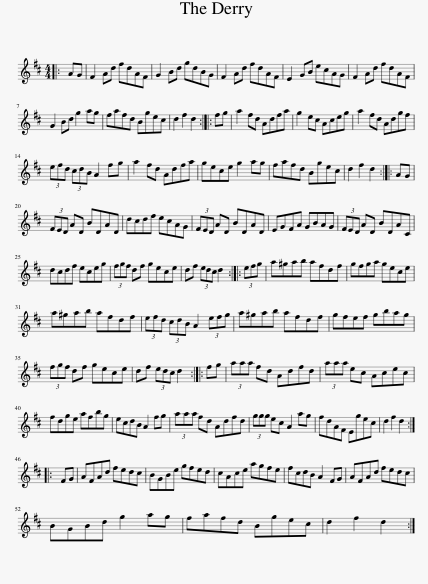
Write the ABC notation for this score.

X:1
L:1/8
M:4/4
I:linebreak $
K:D
V:1 treble
V:1
|: AG | F2 Ad fdAF | G2 Bd gdBG | F2 Ad fdAF | E2 GB ecAG | %5
 F2 Ad fdAF |$ G2 Bd g2 ag | fafd Bgec | d2 f2 d2 :: fg | %10
 a2 fd Adfa | g2 ec Aceg | a2 fd Adgf |$ (3efd (3cdB A2 fg | a2 fd Adfa | %15
 gece g2 ag | fafd Bgec | d2 f2 d2 :: AG |$ (3FED AD BDAD | %20
 dcdf ecAG | (3FED AD BDAD | EGFA GBAG | (3FED AD BDAC |$ dcdf eceg | %25
 (3fgf df gece | df (3edc d2 :: (3efg | a^gab afdf | gfga gece |$ %30
 a^gab afdf | (3efd (3cdB A2 (3efg | a^gab afdf | gfef gbag |$ (3fgf df gece | %35
 df (3edc d2 :: fg | (3aaa fd Adfd | (3aaa ec Acec |$ fdge afbg | %40
 ecdB A2 fg | (3aaa fd Adfd | (3ggg ec A2 ag | fdAF Egec | d2 f2 d2 ::$ %45
 FG | AFAd fedc | BGBe gfed | cAce agfe | fcdB A2 FG | %50
 AFAd fedc |$ BGBd g2 ag | fafd Bgec | d2 f2 d2 :| %54
